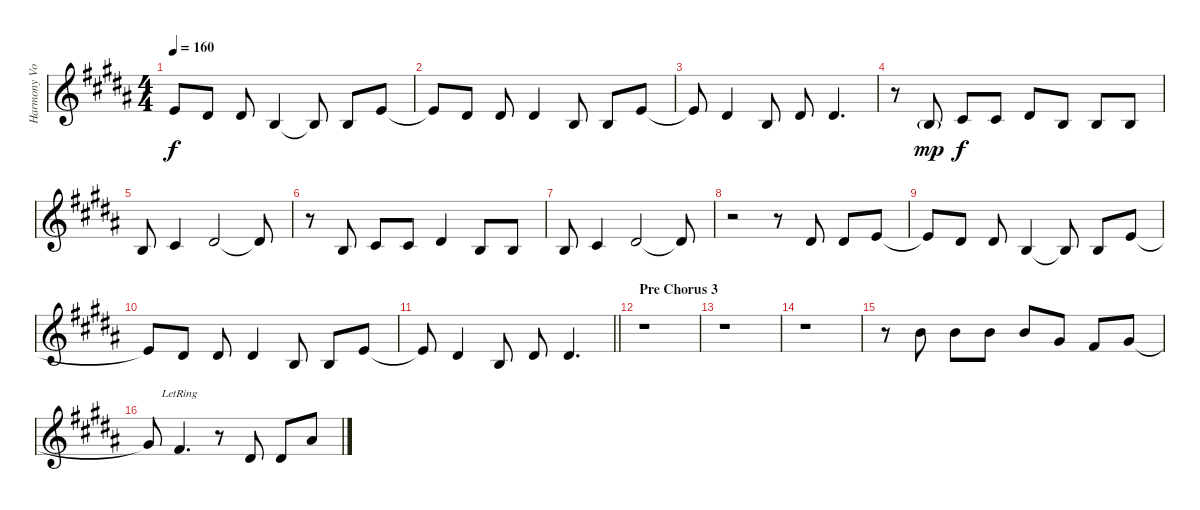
\track ("Harmony Vocals" "Harmony Vo") {instrument tenorsax}
\staff {score}
\tuning (E4 B3 G3 D3 A2 E2) {hide}
\ts (4 4)
\tempo 160
\clef g2
\ks b
0.1{t}.8{dy f} 4.2.8 4.2.8 0.2.4 0.2{t}.8 0.2.8 0.1.8 |
0.1{t}.8 4.2.8 4.2.8 4.2.4 0.2.8 0.2.8 0.1.8 |
0.1{t}.8 4.2.4 0.2.8 4.2.8 4.2.4{d} |
r.8 4.3{g}.8{dy mp} 2.2.8{dy f} 2.2.8 4.2.8 0.2.8 0.2.8 0.2.8 |
0.2.8 2.2.4 4.2.2 4.2{t}.8 |
r.8 4.3.8 2.2.8 2.2.8 4.2.4 0.2.8 0.2.8 |
0.2.8 2.2.4 4.2.2 4.2{t}.8 |
r.2 r.8 4.2.8 4.2.8 0.1.8 |
0.1{t}.8 4.2.8 4.2.8 0.2.4 0.2{t}.8 0.2.8 0.1.8 |
0.1{t}.8 4.2.8 4.2.8 4.2.4 0.2.8 0.2.8 0.1.8 |
\barLineRight lightlight
0.1{t}.8 4.2.4 0.2.8 4.2.8 4.2.4{d} |
\section ("" "Pre Chorus 3")
r.1 |
r.1 |
r.1 |
r.8 7.1.8 7.1.8 7.1.8 7.1.8 4.1.8 2.1.8 4.1.8 |
4.1{t}.8 2.1{lr}.4{d} r.8 4.2.8 4.2.8 6.1.8
